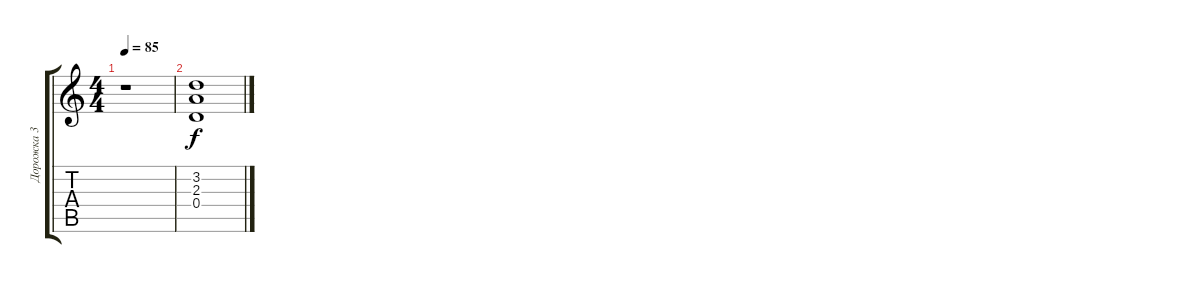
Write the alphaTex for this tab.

\track ("Дорожка 3" "Дорожка 3") {instrument distortionguitar}
\staff {score tabs}
\tuning (E4 B3 G3 D3 A2 E2) {hide}
\ts (4 4)
\tempo 85
\clef g2
\ks c
r.1{dy f} |
(3.2 2.3 0.4).1
